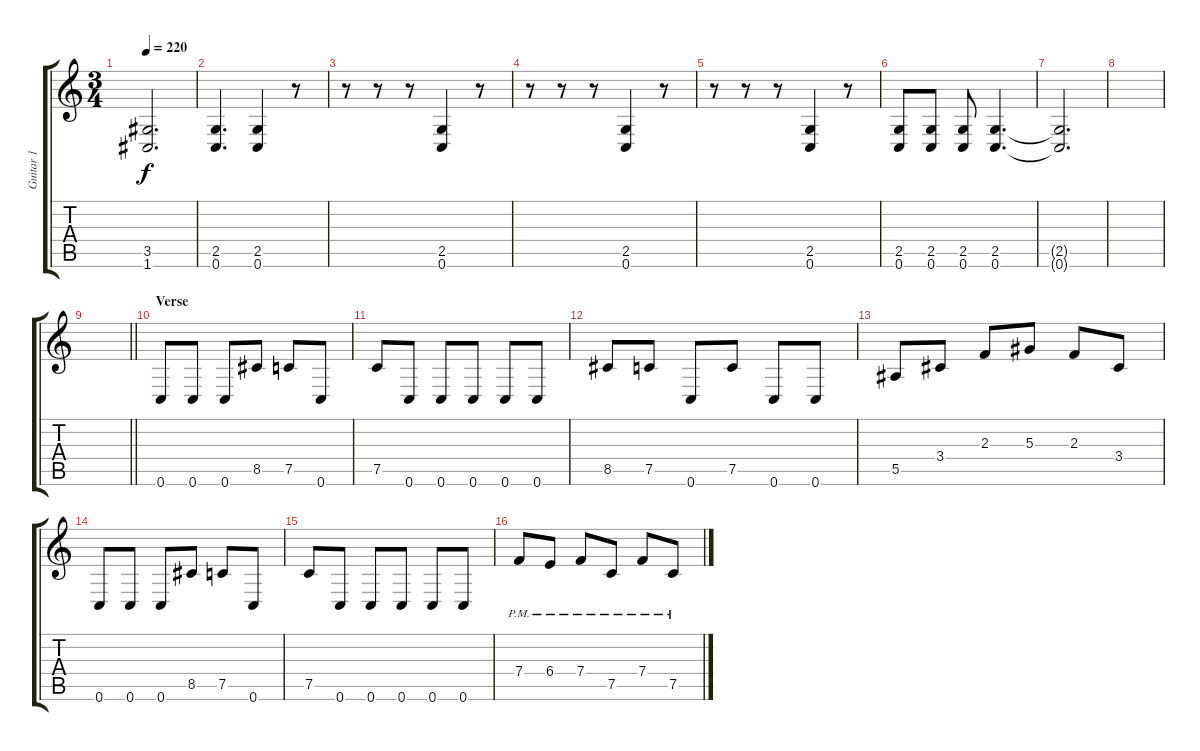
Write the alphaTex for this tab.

\track ("Guitar 1" "Guitar 1") {instrument distortionguitar}
\staff {score tabs}
\tuning (C4 G3 Eb3 Bb2 F2 C2) {hide}
\ts (3 4)
\tempo 220
\clef g2
\ks c
(3.5 1.6).2{d dy f} |
(2.5 0.6).4{d} (2.5 0.6).4 r.8 |
r.8 r.8 r.8 (2.5 0.6).4 r.8 |
r.8 r.8 r.8 (2.5 0.6).4 r.8 |
r.8 r.8 r.8 (2.5 0.6).4 r.8 |
(2.5 0.6).8 (2.5 0.6).8 (2.5 0.6).8 (2.5 0.6).4{d} |
(2.5{t} 0.6{t}).2{d} |
|
\barLineRight lightlight
|
\section ("" "Verse")
0.6.8 0.6.8 0.6.8 8.5.8 7.5.8 0.6.8 |
7.5.8 0.6.8 0.6.8 0.6.8 0.6.8 0.6.8 |
8.5.8 7.5.8 0.6.8 7.5.8 0.6.8 0.6.8 |
5.5.8 3.4.8 2.3.8 5.3.8 2.3.8 3.4.8 |
0.6.8 0.6.8 0.6.8 8.5.8 7.5.8 0.6.8 |
7.5.8 0.6.8 0.6.8 0.6.8 0.6.8 0.6.8 |
7.4{pm}.8 6.4{pm}.8 7.4{pm}.8 7.5{pm}.8 7.4{pm}.8 7.5{pm}.8
